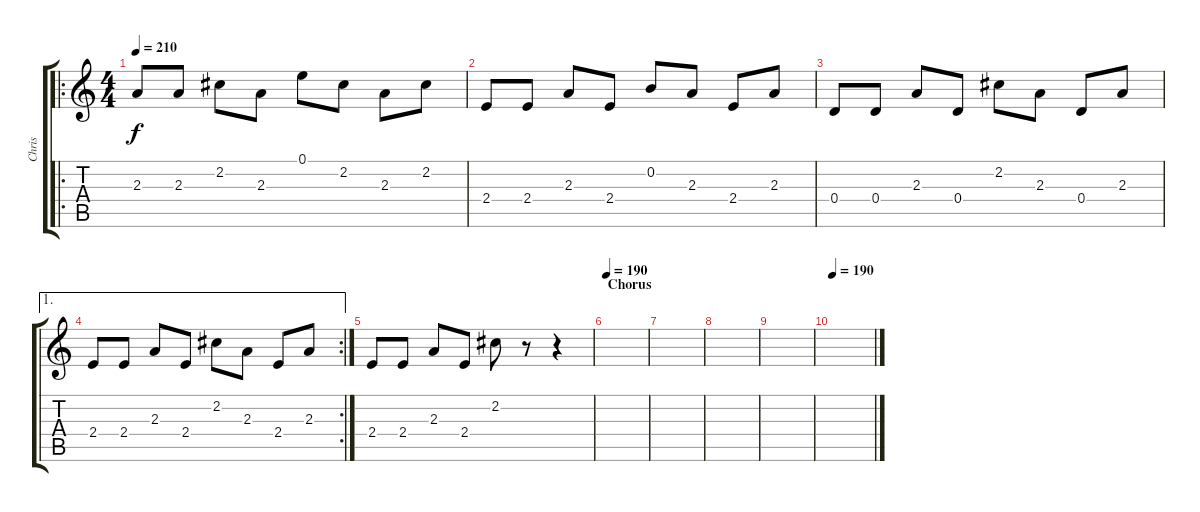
\track ("Chris" "Chris") {instrument acousticguitarsteel}
\staff {score tabs}
\tuning (E4 B3 G3 D3 A2 E2) {hide}
\ro
\ts (4 4)
\tempo 210
\tempo 170
\tempo 210
\clef g2
\ks c
2.3.8{dy f instrument acousticguitarsteel} 2.3.8 2.2.8 2.3.8 0.1.8 2.2.8 2.3.8 2.2.8 |
2.4.8 2.4.8 2.3.8 2.4.8 0.2.8 2.3.8 2.4.8 2.3.8 |
0.4.8 0.4.8 2.3.8 0.4.8 2.2.8 2.3.8 0.4.8 2.3.8 |
\ae 1
\rc 2
2.4.8 2.4.8 2.3.8 2.4.8 2.2.8 2.3.8 2.4.8 2.3.8 |
2.4.8 2.4.8 2.3.8 2.4.8 2.2.8 r.8 r.4 |
\section ("" "Chorus")
\tempo 210
\tempo 190
|
|
|
|
\tempo 190
